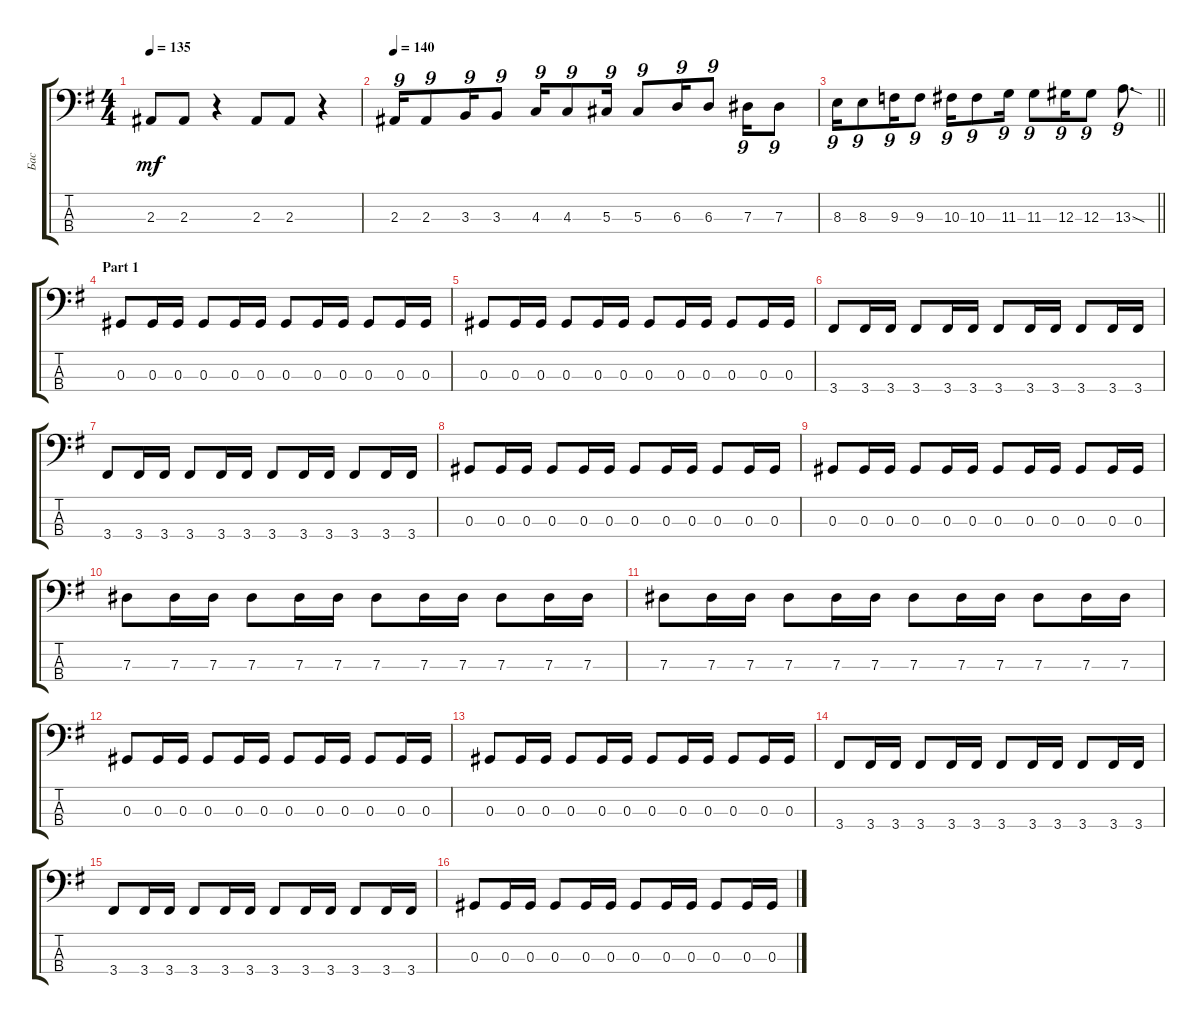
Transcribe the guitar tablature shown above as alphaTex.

\track ("Бас" "Бас") {instrument electricbassfinger}
\staff {score tabs}
\tuning (Gb2 Db2 Ab1 Eb1) {hide}
\ts (4 4)
\tempo 135
\clef f4
\ks eminor
2.3.8{dy mf} 2.3.8 r.4 2.3.8 2.3.8 r.4 |
\tempo 140
2.3.16{tu (9 8)} 2.3.8{tu (9 8)} 3.3.16{tu (9 8)} 3.3.8{tu (9 8)} 4.3.16{tu (9 8)} 4.3.8{tu (9 8)} 5.3.16{tu (9 8)} 5.3.8{tu (9 8)} 6.3.16{tu (9 8)} 6.3.8{tu (9 8)} 7.3.16{tu (9 8)} 7.3.8{tu (9 8)} |
\barLineRight lightlight
8.3.16{tu (9 8)} 8.3.8{tu (9 8)} 9.3.16{tu (9 8)} 9.3.8{tu (9 8)} 10.3.16{tu (9 8)} 10.3.8{tu (9 8)} 11.3.16{tu (9 8)} 11.3.8{tu (9 8)} 12.3.16{tu (9 8)} 12.3.8{tu (9 8)} 13.3{sod}.8{d tu (9 8)} |
\section ("" "Part 1")
0.3.8 0.3.16 0.3.16 0.3.8 0.3.16 0.3.16 0.3.8 0.3.16 0.3.16 0.3.8 0.3.16 0.3.16 |
0.3.8 0.3.16 0.3.16 0.3.8 0.3.16 0.3.16 0.3.8 0.3.16 0.3.16 0.3.8 0.3.16 0.3.16 |
3.4.8 3.4.16 3.4.16 3.4.8 3.4.16 3.4.16 3.4.8 3.4.16 3.4.16 3.4.8 3.4.16 3.4.16 |
3.4.8 3.4.16 3.4.16 3.4.8 3.4.16 3.4.16 3.4.8 3.4.16 3.4.16 3.4.8 3.4.16 3.4.16 |
0.3.8 0.3.16 0.3.16 0.3.8 0.3.16 0.3.16 0.3.8 0.3.16 0.3.16 0.3.8 0.3.16 0.3.16 |
0.3.8 0.3.16 0.3.16 0.3.8 0.3.16 0.3.16 0.3.8 0.3.16 0.3.16 0.3.8 0.3.16 0.3.16 |
7.3.8 7.3.16 7.3.16 7.3.8 7.3.16 7.3.16 7.3.8 7.3.16 7.3.16 7.3.8 7.3.16 7.3.16 |
7.3.8 7.3.16 7.3.16 7.3.8 7.3.16 7.3.16 7.3.8 7.3.16 7.3.16 7.3.8 7.3.16 7.3.16 |
0.3.8 0.3.16 0.3.16 0.3.8 0.3.16 0.3.16 0.3.8 0.3.16 0.3.16 0.3.8 0.3.16 0.3.16 |
0.3.8 0.3.16 0.3.16 0.3.8 0.3.16 0.3.16 0.3.8 0.3.16 0.3.16 0.3.8 0.3.16 0.3.16 |
3.4.8 3.4.16 3.4.16 3.4.8 3.4.16 3.4.16 3.4.8 3.4.16 3.4.16 3.4.8 3.4.16 3.4.16 |
3.4.8 3.4.16 3.4.16 3.4.8 3.4.16 3.4.16 3.4.8 3.4.16 3.4.16 3.4.8 3.4.16 3.4.16 |
0.3.8 0.3.16 0.3.16 0.3.8 0.3.16 0.3.16 0.3.8 0.3.16 0.3.16 0.3.8 0.3.16 0.3.16
